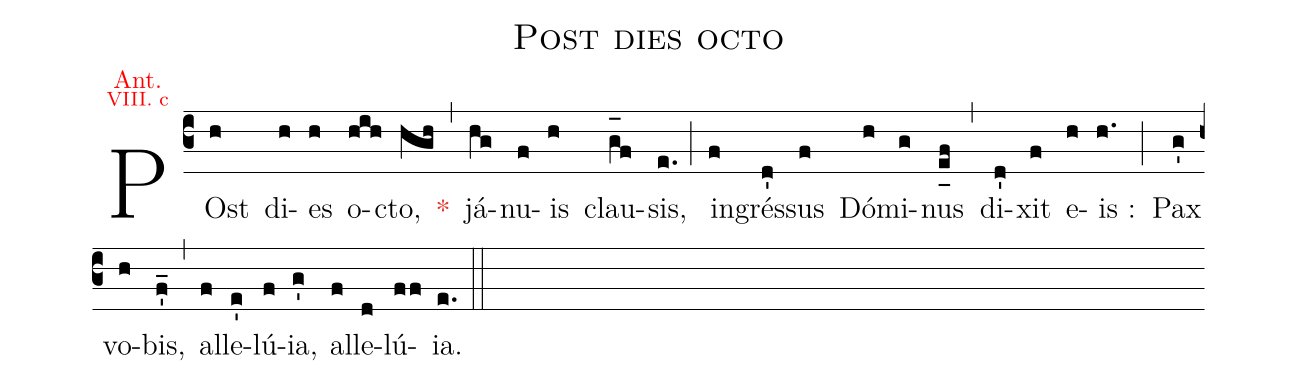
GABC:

name:Post dies octo;
office-part:Antiphona;
annotation: {\color{red}\footnotesize Ant.};
annotation: {\color{red}\scriptsize VIII. c};
%%
(c3) POst(h) di(h)es(h) o(hih)cto,(hgh) <c>*</c>(,) já(hg)nu(f)is(h) clau(g_[oh:h]f)sis,(e.) (;) in(f)grés(d')sus(f) Dó(h)mi(g)nus(e_[uh:l]f) (,) di(d')xit(f) e(h)is :(h.) (;) Pax(g') vo(h)bis,(f'_) (,) al(f)le(e')lú(f){ia},(g') al(f)le(d)lú(ff){ia}.(e.) (::)
